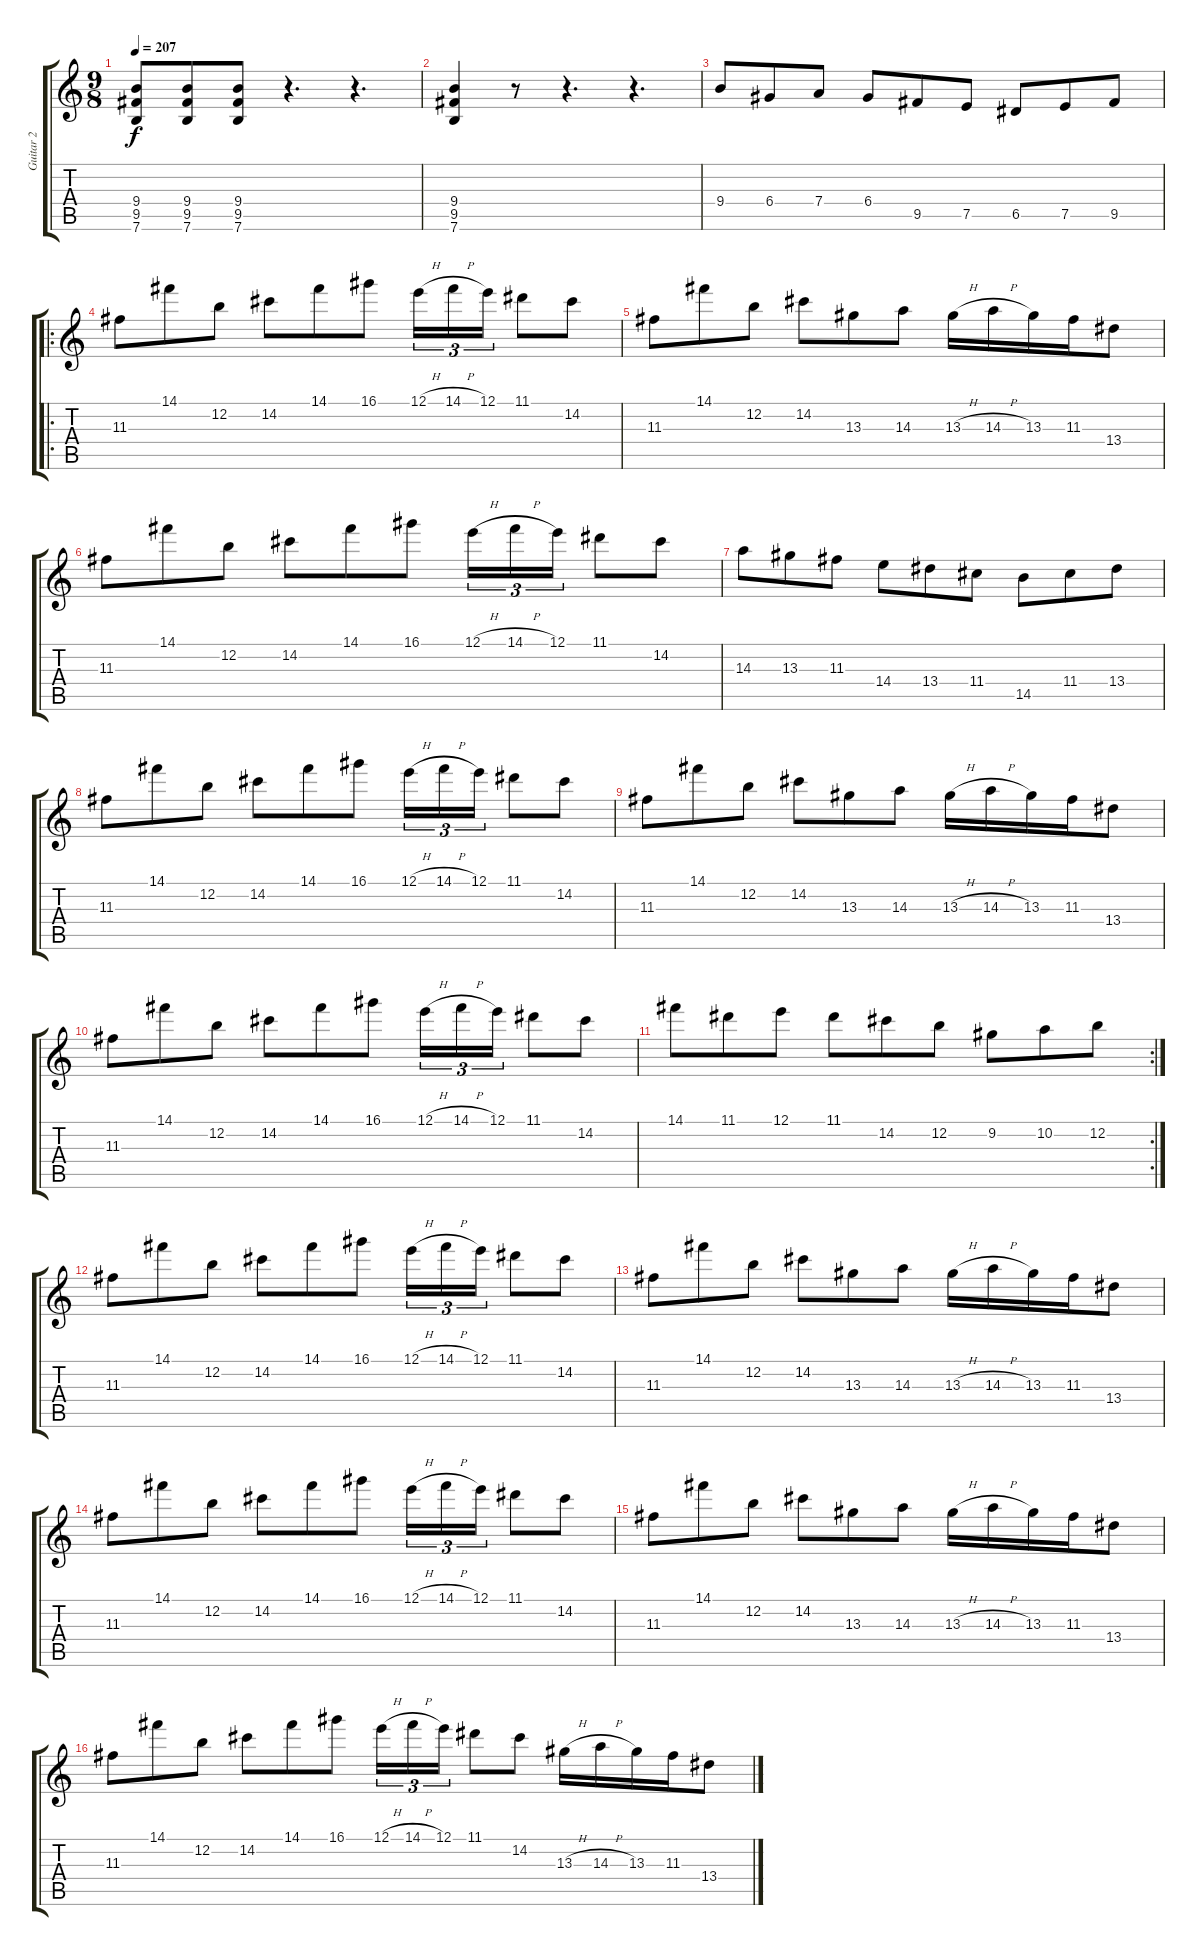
\track ("Guitar 2" "Guitar 2") {instrument distortionguitar}
\staff {score tabs}
\tuning (E4 B3 G3 D3 A2 E2) {hide}
\ts (9 8)
\tempo 207
\clef g2
\ks c
(9.4 9.5 7.6).8{dy f} (9.4 9.5 7.6).8 (9.4 9.5 7.6).8 r.4{d} r.4{d} |
(9.4 9.5 7.6).4 r.8 r.4{d} r.4{d} |
9.4.8 6.4.8 7.4.8 6.4.8 9.5.8 7.5.8 6.5.8 7.5.8 9.5.8 |
\ro
11.3.8 14.1.8 12.2.8 14.2.8 14.1.8 16.1.8 12.1{h}.16{tu (3 2)} 14.1{h}.16{tu (3 2)} 12.1.16{tu (3 2)} 11.1.8 14.2.8 |
11.3.8 14.1.8 12.2.8 14.2.8 13.3.8 14.3.8 13.3{h}.16 14.3{h}.16 13.3.16 11.3.16 13.4.8 |
11.3.8 14.1.8 12.2.8 14.2.8 14.1.8 16.1.8 12.1{h}.16{tu (3 2)} 14.1{h}.16{tu (3 2)} 12.1.16{tu (3 2)} 11.1.8 14.2.8 |
14.3.8 13.3.8 11.3.8 14.4.8 13.4.8 11.4.8 14.5.8 11.4.8 13.4.8 |
11.3.8 14.1.8 12.2.8 14.2.8 14.1.8 16.1.8 12.1{h}.16{tu (3 2)} 14.1{h}.16{tu (3 2)} 12.1.16{tu (3 2)} 11.1.8 14.2.8 |
11.3.8 14.1.8 12.2.8 14.2.8 13.3.8 14.3.8 13.3{h}.16 14.3{h}.16 13.3.16 11.3.16 13.4.8 |
11.3.8 14.1.8 12.2.8 14.2.8 14.1.8 16.1.8 12.1{h}.16{tu (3 2)} 14.1{h}.16{tu (3 2)} 12.1.16{tu (3 2)} 11.1.8 14.2.8 |
\rc 2
14.1.8 11.1.8 12.1.8 11.1.8 14.2.8 12.2.8 9.2.8 10.2.8 12.2.8 |
11.3.8 14.1.8 12.2.8 14.2.8 14.1.8 16.1.8 12.1{h}.16{tu (3 2)} 14.1{h}.16{tu (3 2)} 12.1.16{tu (3 2)} 11.1.8 14.2.8 |
11.3.8 14.1.8 12.2.8 14.2.8 13.3.8 14.3.8 13.3{h}.16 14.3{h}.16 13.3.16 11.3.16 13.4.8 |
11.3.8 14.1.8 12.2.8 14.2.8 14.1.8 16.1.8 12.1{h}.16{tu (3 2)} 14.1{h}.16{tu (3 2)} 12.1.16{tu (3 2)} 11.1.8 14.2.8 |
11.3.8 14.1.8 12.2.8 14.2.8 13.3.8 14.3.8 13.3{h}.16 14.3{h}.16 13.3.16 11.3.16 13.4.8 |
11.3.8 14.1.8 12.2.8 14.2.8 14.1.8 16.1.8 12.1{h}.16{tu (3 2)} 14.1{h}.16{tu (3 2)} 12.1.16{tu (3 2)} 11.1.8 14.2.8 13.3{h}.16 14.3{h}.16 13.3.16 11.3.16 13.4.8
